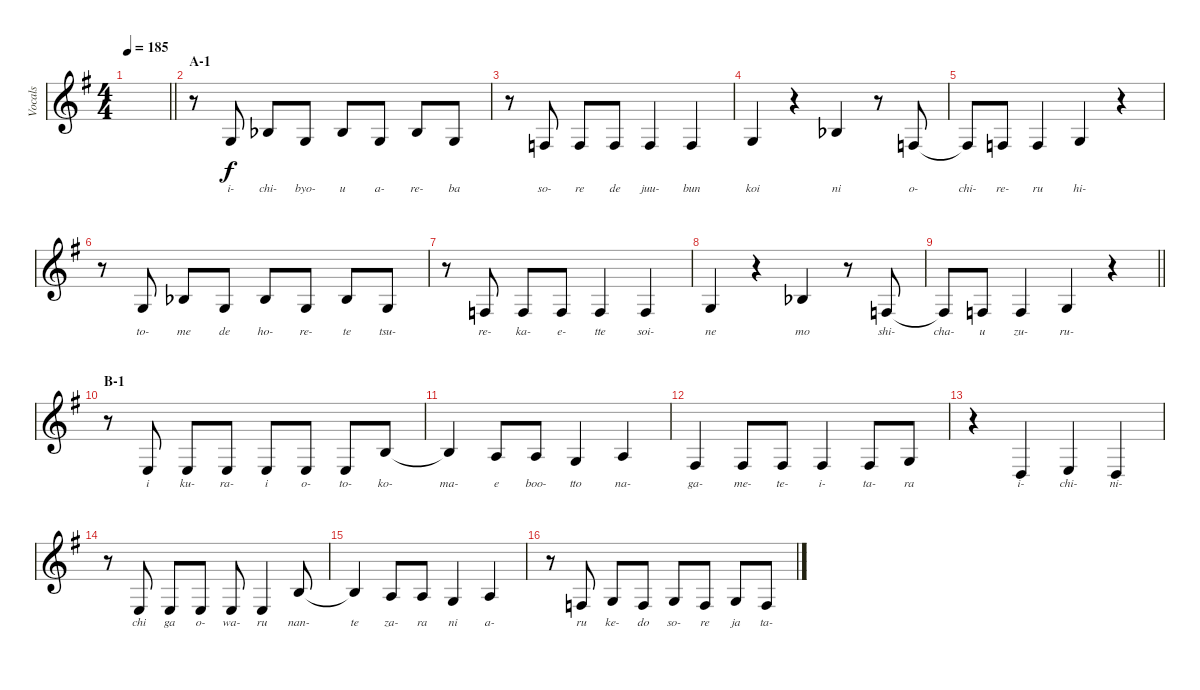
\track ("Vocals" "Vocals") {instrument violin}
\staff {score}
\tuning (E4 B3 G3 D3 A2 E2) {hide}
\ts (4 4)
\tempo 185
\clef g2
\barLineRight lightlight
\ks g
|
\section ("" "A-1")
r.8 0.3.8{lyrics (0 "i-") lyrics (1 "") lyrics (2 "") lyrics (3 "") lyrics (4 "")} 3.3{acc b}.8{lyrics (0 "chi-") lyrics (1 "") lyrics (2 "") lyrics (3 "") lyrics (4 "")} 0.3.8{lyrics (0 "byo-") lyrics (1 "") lyrics (2 "") lyrics (3 "") lyrics (4 "")} 3.3{acc b}.8{lyrics (0 "u") lyrics (1 "") lyrics (2 "") lyrics (3 "") lyrics (4 "")} 0.3.8{lyrics (0 "a-") lyrics (1 "") lyrics (2 "") lyrics (3 "") lyrics (4 "")} 3.3{acc b}.8{lyrics (0 "re-") lyrics (1 "") lyrics (2 "") lyrics (3 "") lyrics (4 "")} 0.3.8{lyrics (0 "ba") lyrics (1 "") lyrics (2 "") lyrics (3 "") lyrics (4 "")} |
r.8 3.4.8{lyrics (0 "so-") lyrics (1 "") lyrics (2 "") lyrics (3 "") lyrics (4 "")} 3.4.8{lyrics (0 "re") lyrics (1 "") lyrics (2 "") lyrics (3 "") lyrics (4 "")} 3.4.8{lyrics (0 "de") lyrics (1 "") lyrics (2 "") lyrics (3 "") lyrics (4 "")} 3.4.4{lyrics (0 "juu-") lyrics (1 "") lyrics (2 "") lyrics (3 "") lyrics (4 "")} 3.4.4{lyrics (0 "bun") lyrics (1 "") lyrics (2 "") lyrics (3 "") lyrics (4 "")} |
0.3.4{lyrics (0 "koi") lyrics (1 "") lyrics (2 "") lyrics (3 "") lyrics (4 "")} r.4 3.3{acc b}.4{lyrics (0 "ni") lyrics (1 "") lyrics (2 "") lyrics (3 "") lyrics (4 "")} r.8 3.4.8{lyrics (0 "o-") lyrics (1 "") lyrics (2 "") lyrics (3 "") lyrics (4 "")} |
3.4{t}.8{lyrics (0 "chi-") lyrics (1 "") lyrics (2 "") lyrics (3 "") lyrics (4 "")} 3.4.8{lyrics (0 "re-") lyrics (1 "") lyrics (2 "") lyrics (3 "") lyrics (4 "")} 3.4.4{lyrics (0 "ru") lyrics (1 "") lyrics (2 "") lyrics (3 "") lyrics (4 "")} 0.3.4{lyrics (0 "hi-") lyrics (1 "") lyrics (2 "") lyrics (3 "") lyrics (4 "")} r.4 |
r.8 0.3.8{lyrics (0 "to-") lyrics (1 "") lyrics (2 "") lyrics (3 "") lyrics (4 "")} 3.3{acc b}.8{lyrics (0 "me") lyrics (1 "") lyrics (2 "") lyrics (3 "") lyrics (4 "")} 0.3.8{lyrics (0 "de") lyrics (1 "") lyrics (2 "") lyrics (3 "") lyrics (4 "")} 3.3{acc b}.8{lyrics (0 "ho-") lyrics (1 "") lyrics (2 "") lyrics (3 "") lyrics (4 "")} 0.3.8{lyrics (0 "re-") lyrics (1 "") lyrics (2 "") lyrics (3 "") lyrics (4 "")} 3.3{acc b}.8{lyrics (0 "te") lyrics (1 "") lyrics (2 "") lyrics (3 "") lyrics (4 "")} 0.3.8{lyrics (0 "tsu-") lyrics (1 "") lyrics (2 "") lyrics (3 "") lyrics (4 "")} |
r.8 3.4.8{lyrics (0 "re-") lyrics (1 "") lyrics (2 "") lyrics (3 "") lyrics (4 "")} 3.4.8{lyrics (0 "ka-") lyrics (1 "") lyrics (2 "") lyrics (3 "") lyrics (4 "")} 3.4.8{lyrics (0 "e-") lyrics (1 "") lyrics (2 "") lyrics (3 "") lyrics (4 "")} 3.4.4{lyrics (0 "tte") lyrics (1 "") lyrics (2 "") lyrics (3 "") lyrics (4 "")} 3.4.4{lyrics (0 "soi-") lyrics (1 "") lyrics (2 "") lyrics (3 "") lyrics (4 "")} |
0.3.4{lyrics (0 "ne") lyrics (1 "") lyrics (2 "") lyrics (3 "") lyrics (4 "")} r.4 3.3{acc b}.4{lyrics (0 "mo") lyrics (1 "") lyrics (2 "") lyrics (3 "") lyrics (4 "")} r.8 3.4.8{lyrics (0 "shi-") lyrics (1 "") lyrics (2 "") lyrics (3 "") lyrics (4 "")} |
\barLineRight lightlight
3.4{t}.8{lyrics (0 "cha-") lyrics (1 "") lyrics (2 "") lyrics (3 "") lyrics (4 "")} 3.4.8{lyrics (0 "u") lyrics (1 "") lyrics (2 "") lyrics (3 "") lyrics (4 "")} 3.4.4{lyrics (0 "zu-") lyrics (1 "") lyrics (2 "") lyrics (3 "") lyrics (4 "")} 0.3.4{lyrics (0 "ru-") lyrics (1 "") lyrics (2 "") lyrics (3 "") lyrics (4 "")} r.4 |
\section ("" "B-1")
r.8 2.4.8{lyrics (0 "i") lyrics (1 "") lyrics (2 "") lyrics (3 "") lyrics (4 "")} 2.4.8{lyrics (0 "ku-") lyrics (1 "") lyrics (2 "") lyrics (3 "") lyrics (4 "")} 2.4.8{lyrics (0 "ra-") lyrics (1 "") lyrics (2 "") lyrics (3 "") lyrics (4 "")} 2.4.8{lyrics (0 "i") lyrics (1 "") lyrics (2 "") lyrics (3 "") lyrics (4 "")} 2.4.8{lyrics (0 "o-") lyrics (1 "") lyrics (2 "") lyrics (3 "") lyrics (4 "")} 2.4.8{lyrics (0 "to-") lyrics (1 "") lyrics (2 "") lyrics (3 "") lyrics (4 "")} 0.2.8{lyrics (0 "ko-") lyrics (1 "") lyrics (2 "") lyrics (3 "") lyrics (4 "")} |
0.2{t}.4{lyrics (0 "ma-") lyrics (1 "") lyrics (2 "") lyrics (3 "") lyrics (4 "")} 2.3.8{lyrics (0 "e") lyrics (1 "") lyrics (2 "") lyrics (3 "") lyrics (4 "")} 2.3.8{lyrics (0 "boo-") lyrics (1 "") lyrics (2 "") lyrics (3 "") lyrics (4 "")} 0.3.4{lyrics (0 "tto") lyrics (1 "") lyrics (2 "") lyrics (3 "") lyrics (4 "")} 2.3.4{lyrics (0 "na-") lyrics (1 "") lyrics (2 "") lyrics (3 "") lyrics (4 "")} |
4.4.4{lyrics (0 "ga-") lyrics (1 "") lyrics (2 "") lyrics (3 "") lyrics (4 "")} 4.4.8{lyrics (0 "me-") lyrics (1 "") lyrics (2 "") lyrics (3 "") lyrics (4 "")} 4.4.8{lyrics (0 "te-") lyrics (1 "") lyrics (2 "") lyrics (3 "") lyrics (4 "")} 4.4.4{lyrics (0 "i-") lyrics (1 "") lyrics (2 "") lyrics (3 "") lyrics (4 "")} 4.4.8{lyrics (0 "ta-") lyrics (1 "") lyrics (2 "") lyrics (3 "") lyrics (4 "")} 0.3.8{lyrics (0 "ra") lyrics (1 "") lyrics (2 "") lyrics (3 "") lyrics (4 "")} |
r.4 0.4.4{lyrics (0 "i-") lyrics (1 "") lyrics (2 "") lyrics (3 "") lyrics (4 "")} 2.4.4{lyrics (0 "chi-") lyrics (1 "") lyrics (2 "") lyrics (3 "") lyrics (4 "")} 0.4.4{lyrics (0 "ni-") lyrics (1 "") lyrics (2 "") lyrics (3 "") lyrics (4 "")} |
r.8 2.4.8{lyrics (0 "chi") lyrics (1 "") lyrics (2 "") lyrics (3 "") lyrics (4 "")} 2.4.8{lyrics (0 "ga") lyrics (1 "") lyrics (2 "") lyrics (3 "") lyrics (4 "")} 2.4.8{lyrics (0 "o-") lyrics (1 "") lyrics (2 "") lyrics (3 "") lyrics (4 "")} 2.4.8{lyrics (0 "wa-") lyrics (1 "") lyrics (2 "") lyrics (3 "") lyrics (4 "")} 2.4.4{lyrics (0 "ru") lyrics (1 "") lyrics (2 "") lyrics (3 "") lyrics (4 "")} 0.2.8{lyrics (0 "nan-") lyrics (1 "") lyrics (2 "") lyrics (3 "") lyrics (4 "")} |
0.2{t}.4{lyrics (0 "te") lyrics (1 "") lyrics (2 "") lyrics (3 "") lyrics (4 "")} 2.3.8{lyrics (0 "za-") lyrics (1 "") lyrics (2 "") lyrics (3 "") lyrics (4 "")} 2.3.8{lyrics (0 "ra") lyrics (1 "") lyrics (2 "") lyrics (3 "") lyrics (4 "")} 0.3.4{lyrics (0 "ni") lyrics (1 "") lyrics (2 "") lyrics (3 "") lyrics (4 "")} 2.3.4{lyrics (0 "a-") lyrics (1 "") lyrics (2 "") lyrics (3 "") lyrics (4 "")} |
r.8 3.4.8{lyrics (0 "ru") lyrics (1 "") lyrics (2 "") lyrics (3 "") lyrics (4 "")} 0.3.8{lyrics (0 "ke-") lyrics (1 "") lyrics (2 "") lyrics (3 "") lyrics (4 "")} 3.4.8{lyrics (0 "do") lyrics (1 "") lyrics (2 "") lyrics (3 "") lyrics (4 "")} 0.3.8{lyrics (0 "so-") lyrics (1 "") lyrics (2 "") lyrics (3 "") lyrics (4 "")} 3.4.8{lyrics (0 "re") lyrics (1 "") lyrics (2 "") lyrics (3 "") lyrics (4 "")} 0.3.8{lyrics (0 "ja") lyrics (1 "") lyrics (2 "") lyrics (3 "") lyrics (4 "")} 3.4.8{lyrics (0 "ta-") lyrics (1 "") lyrics (2 "") lyrics (3 "") lyrics (4 "")}
